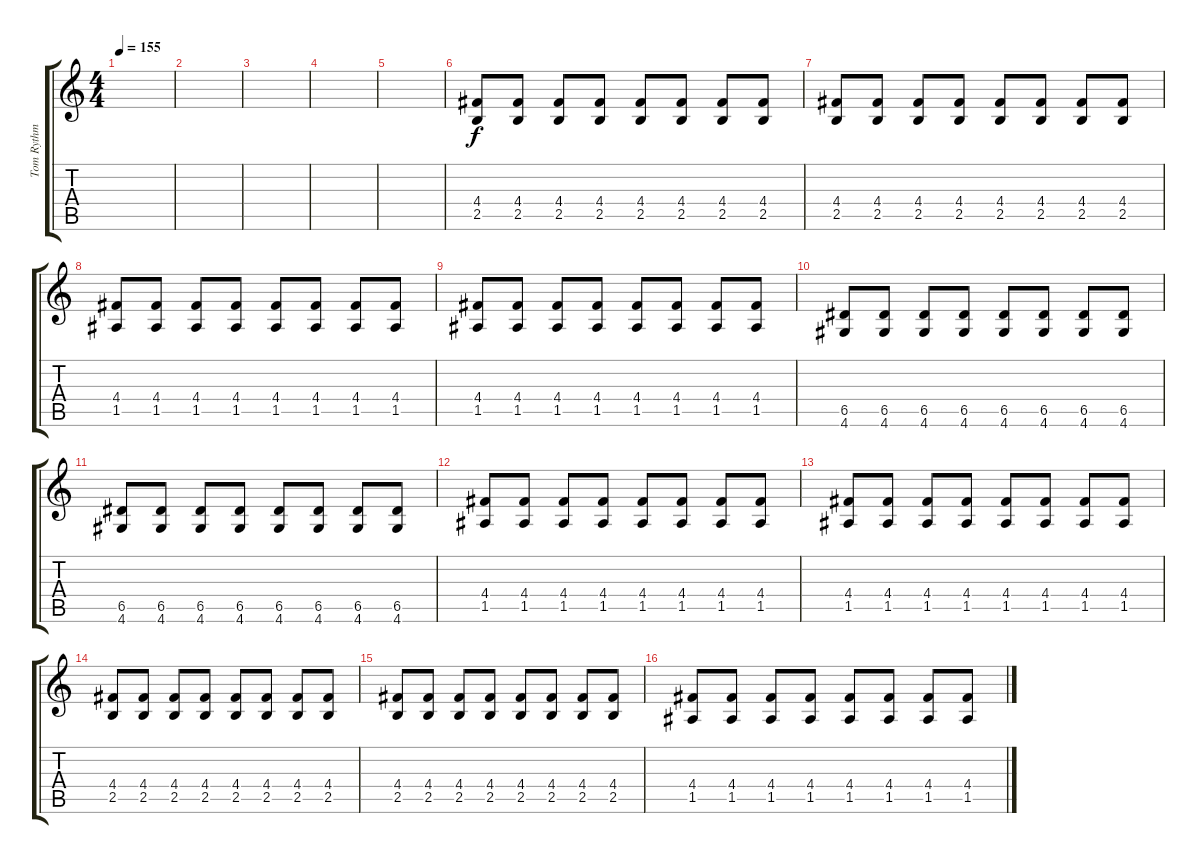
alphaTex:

\track ("Tom Rythm" "Tom Rythm") {instrument distortionguitar}
\staff {score tabs}
\tuning (E4 B3 G3 D3 A2 E2) {hide}
\ts (4 4)
\tempo 155
\clef g2
\ks c
|
|
|
|
|
(4.4 2.5).8 (4.4 2.5).8 (4.4 2.5).8 (4.4 2.5).8 (4.4 2.5).8 (4.4 2.5).8 (4.4 2.5).8 (4.4 2.5).8 |
(4.4 2.5).8 (4.4 2.5).8 (4.4 2.5).8 (4.4 2.5).8 (4.4 2.5).8 (4.4 2.5).8 (4.4 2.5).8 (4.4 2.5).8 |
(4.4 1.5).8 (4.4 1.5).8 (4.4 1.5).8 (4.4 1.5).8 (4.4 1.5).8 (4.4 1.5).8 (4.4 1.5).8 (4.4 1.5).8 |
(4.4 1.5).8 (4.4 1.5).8 (4.4 1.5).8 (4.4 1.5).8 (4.4 1.5).8 (4.4 1.5).8 (4.4 1.5).8 (4.4 1.5).8 |
(6.5 4.6).8 (6.5 4.6).8 (6.5 4.6).8 (6.5 4.6).8 (6.5 4.6).8 (6.5 4.6).8 (6.5 4.6).8 (6.5 4.6).8 |
(6.5 4.6).8 (6.5 4.6).8 (6.5 4.6).8 (6.5 4.6).8 (6.5 4.6).8 (6.5 4.6).8 (6.5 4.6).8 (6.5 4.6).8 |
(4.4 1.5).8 (4.4 1.5).8 (4.4 1.5).8 (4.4 1.5).8 (4.4 1.5).8 (4.4 1.5).8 (4.4 1.5).8 (4.4 1.5).8 |
(4.4 1.5).8 (4.4 1.5).8 (4.4 1.5).8 (4.4 1.5).8 (4.4 1.5).8 (4.4 1.5).8 (4.4 1.5).8 (4.4 1.5).8 |
(4.4 2.5).8 (4.4 2.5).8 (4.4 2.5).8 (4.4 2.5).8 (4.4 2.5).8 (4.4 2.5).8 (4.4 2.5).8 (4.4 2.5).8 |
(4.4 2.5).8 (4.4 2.5).8 (4.4 2.5).8 (4.4 2.5).8 (4.4 2.5).8 (4.4 2.5).8 (4.4 2.5).8 (4.4 2.5).8 |
(4.4 1.5).8 (4.4 1.5).8 (4.4 1.5).8 (4.4 1.5).8 (4.4 1.5).8 (4.4 1.5).8 (4.4 1.5).8 (4.4 1.5).8
